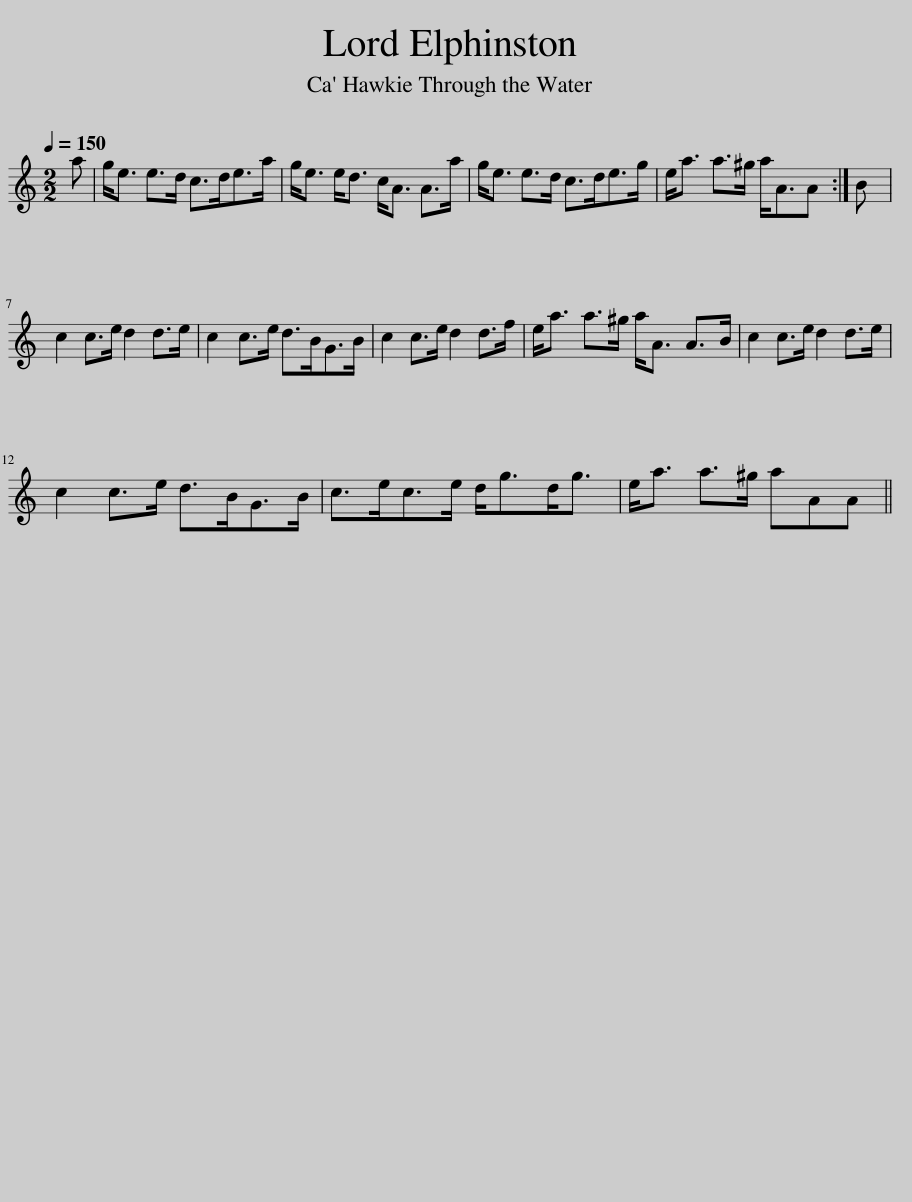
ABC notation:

X:1
L:1/8
Q:1/4=150
M:2/2
I:linebreak $
K:C
V:1 treble
V:1
 a | g<e e>d c>de>a | g<e e<d c<A A>a | g<e e>d c>de>g | e<a a>^g a<AA :| %5
 B |$ c2 c>e d2 d>e | c2 c>e d>BG>B | c2 c>e d2 d>f | e<a a>^g a<A A>B | %10
 c2 c>e d2 d>e |$ c2 c>e d>BG>B | c>ec>e d<gd<g | e<a a>^g aAA || %14
